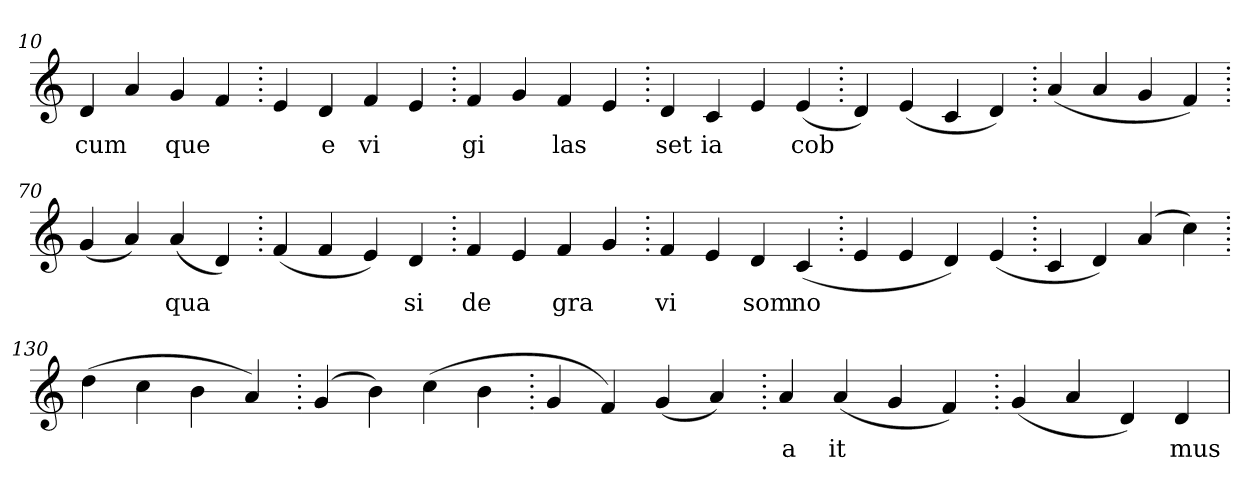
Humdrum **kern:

**kern	**text
*part1	*part1
*staff1	*staff1
*clefG2	*
=10.	=10.
4d	cum
4a	.
4g	que
4f	.
=20.	=20.
4e	.
4d	e
4f	vi
4e	.
=30.	=30.
4f	gi
4g	.
4f	las
4e	.
=40.	=40.
4d	set
4c	ia
4e	.
(>4e	cob
=50.	=50.
4d)	.
(>4e	.
4c	.
4d)	.
=60.	=60.
(>4a	.
4a	.
4g	.
4f)	.
=70.	=70.
(>4g	.
4a)	.
(>4a	qua
4d)	.
=80.	=80.
(>4f	.
4f	.
4e)	.
4d	si
=90.	=90.
4f	de
4e	.
4f	gra
4g	.
=100.	=100.
4f	vi
4e	.
4d	som
(>4c	no
=110.	=110.
4e	.
4e	.
4d)	.
(>4e	.
=120.	=120.
4c	.
4d)	.
(>4a	.
4cc)	.
=130.	=130.
(>4dd	.
4cc	.
4b	.
4a)	.
=140.	=140.
(>4g	.
4b)	.
(>4cc	.
4b	.
=150.	=150.
4g	.
4f)	.
(>4g	.
4a)	.
=160.	=160.
4a	a
(>4a	it
4g	.
4f)	.
=170.	=170.
(>4g	.
4a	.
4d)	.
4d	mus
=	=
*-	*-
